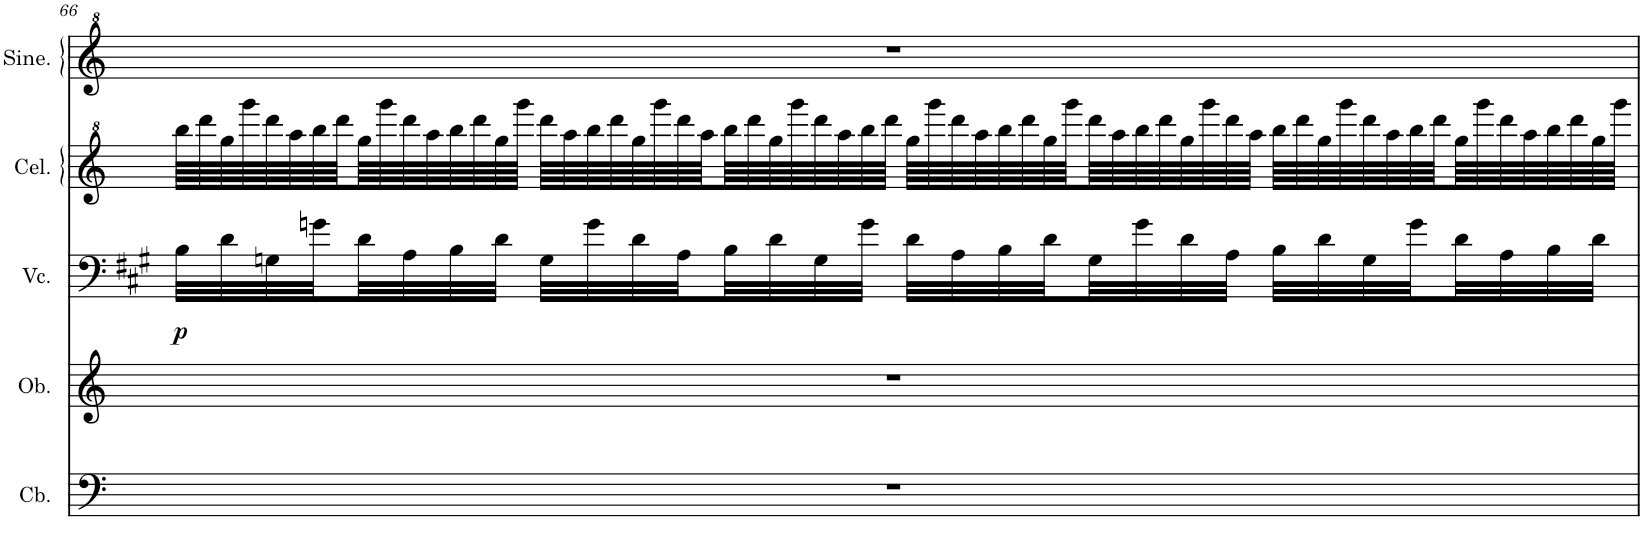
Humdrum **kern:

**kern	**kern	**kern	**dynam	**kern	**kern
*part5	*part4	*part3	*part3	*part2	*part1
*staff5	*staff4	*staff3	*staff3	*staff2	*staff1
*I"Contrabass	*I"Oboe	*I"Violoncello	*	*I"Celesta	*I"Sine Synthesiser
*I'Cb.	*I'Ob.	*I'Vc.	*	*I'Cel.	*I'Sine.
!!LO:PB:g=z
*clefF4	*clefG2	*clefF4	*	*clefG^2	*clefG^2
*Trd7c12	*	*	*	*Trd-7c-12	*
*k[]	*k[]	*k[f#c#g#]	*	*k[]	*k[]
*M4/4	*M4/4	*M4/4	*	*M4/4	*M4/4
=66	=66	=66	=66	=66	=66
!	!	!	!LO:DY:b	!	!
1r	1r	32B\LLL	p	64bbb\LLLL	1r
.	.	.	.	64dddd\	.
.	.	32d\	.	64ggg\	.
.	.	.	.	64gggg\	.
.	.	32Gn\	.	64dddd\	.
.	.	.	.	64aaa\	.
.	.	32gn\	.	64bbb\	.
.	.	.	.	64dddd\	.
.	.	32d\	.	64ggg\	.
.	.	.	.	64gggg\	.
.	.	32A\	.	64dddd\	.
.	.	.	.	64aaa\	.
.	.	32B\	.	64bbb\	.
.	.	.	.	64dddd\	.
.	.	32d\JJJ	.	64ggg\	.
.	.	.	.	64gggg\JJJJ	.
.	.	32G\LLL	.	64dddd\LLLL	.
.	.	.	.	64aaa\	.
.	.	32g\	.	64bbb\	.
.	.	.	.	64dddd\	.
.	.	32d\	.	64ggg\	.
.	.	.	.	64gggg\	.
.	.	32A\	.	64dddd\	.
.	.	.	.	64aaa\	.
.	.	32B\	.	64bbb\	.
.	.	.	.	64dddd\	.
.	.	32d\	.	64ggg\	.
.	.	.	.	64gggg\	.
.	.	32G\	.	64dddd\	.
.	.	.	.	64aaa\	.
.	.	32g\JJJ	.	64bbb\	.
.	.	.	.	64dddd\JJJJ	.
.	.	32d\LLL	.	64ggg\LLLL	.
.	.	.	.	64gggg\	.
.	.	32A\	.	64dddd\	.
.	.	.	.	64aaa\	.
.	.	32B\	.	64bbb\	.
.	.	.	.	64dddd\	.
.	.	32d\	.	64ggg\	.
.	.	.	.	64gggg\	.
.	.	32G\	.	64dddd\	.
.	.	.	.	64aaa\	.
.	.	32g\	.	64bbb\	.
.	.	.	.	64dddd\	.
.	.	32d\	.	64ggg\	.
.	.	.	.	64gggg\	.
.	.	32A\JJJ	.	64dddd\	.
.	.	.	.	64aaa\JJJJ	.
.	.	32B\LLL	.	64bbb\LLLL	.
.	.	.	.	64dddd\	.
.	.	32d\	.	64ggg\	.
.	.	.	.	64gggg\	.
.	.	32G\	.	64dddd\	.
.	.	.	.	64aaa\	.
.	.	32g\	.	64bbb\	.
.	.	.	.	64dddd\	.
.	.	32d\	.	64ggg\	.
.	.	.	.	64gggg\	.
.	.	32A\	.	64dddd\	.
.	.	.	.	64aaa\	.
.	.	32B\	.	64bbb\	.
.	.	.	.	64dddd\	.
.	.	32d\JJJ	.	64ggg\	.
.	.	.	.	64gggg\JJJJ	.
=	=	=	=	=	=
*-	*-	*-	*-	*-	*-
